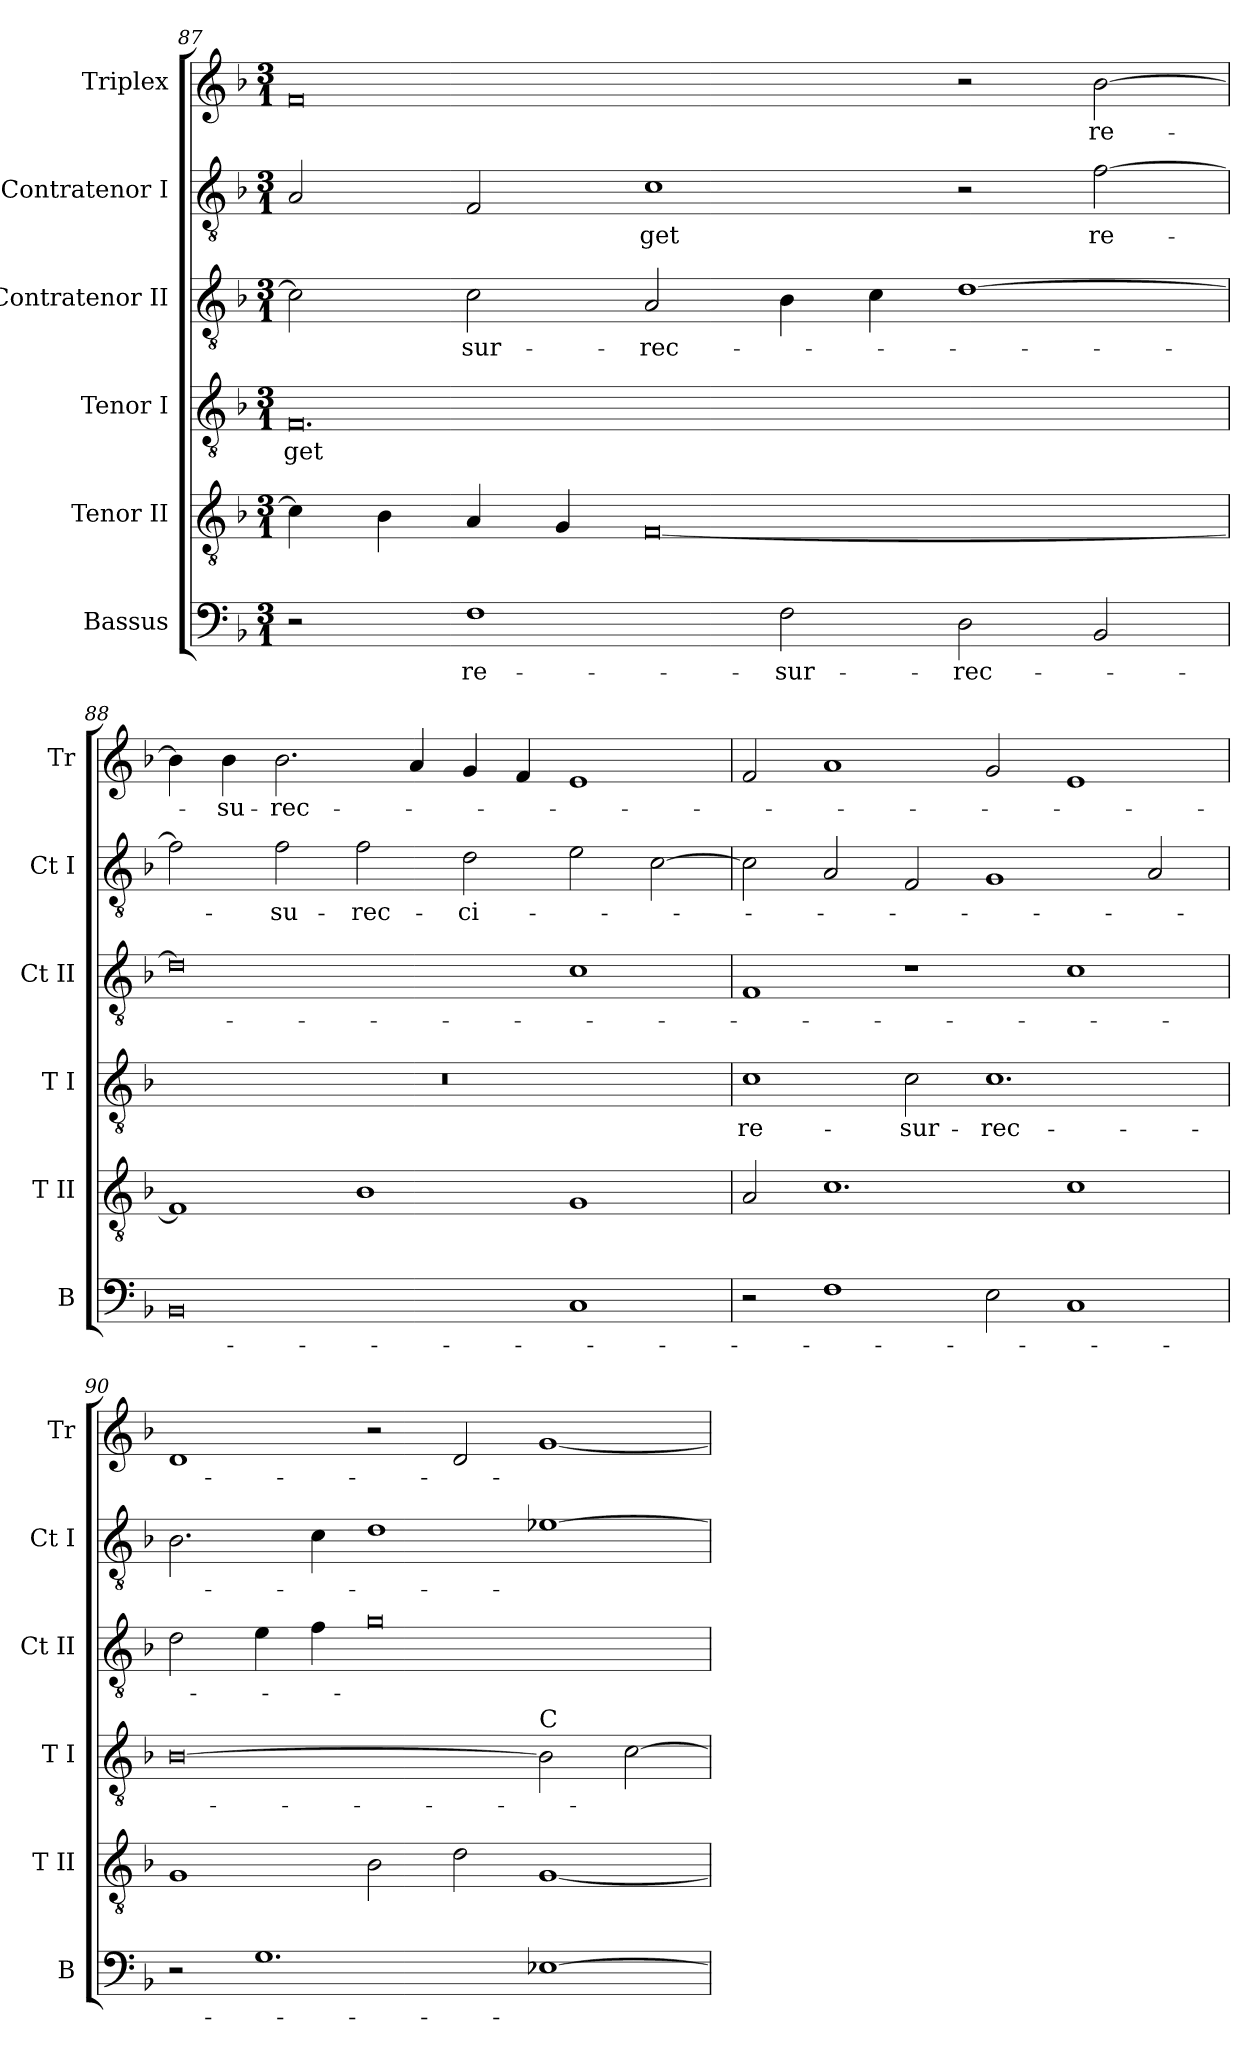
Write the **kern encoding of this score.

**kern	**text	**kern	**kern	**text	**kern	**text	**kern	**text	**kern	**text
*part6	*part6	*part5	*part4	*part4	*part3	*part3	*part2	*part2	*part1	*part1
*staff6	*staff6	*staff5	*staff4	*staff4	*staff3	*staff3	*staff2	*staff2	*staff1	*staff1
*I"Bassus	*	*I"Tenor II	*I"Tenor I	*	*I"Contratenor II	*	*I"Contratenor I	*	*I"Triplex	*
*I'B	*	*I'T II	*I'T I	*	*I'Ct II	*	*I'Ct I	*	*I'Tr	*
*clefF4	*	*clefGv2	*clefGv2	*	*clefGv2	*	*clefGv2	*	*clefG2	*
*	*	*ITrd7c12	*ITrd7c12	*	*ITrd7c12	*	*ITrd7c12	*	*	*
*k[b-]	*	*k[b-]	*k[b-]	*	*k[b-]	*	*k[b-]	*	*k[b-]	*
*F:	*	*F:	*F:	*	*F:	*	*F:	*	*F:	*
*M3/1	*	*M3/1	*M3/1	*	*M3/1	*	*M3/1	*	*M3/1	*
=87	=87	=87	=87	=87	=87	=87	=87	=87	=87	=87
!	!	!	!	!LO:LY:b:color=#000000	!	!	!	!	!	!
2r	.	4Ci\]	0.FFi	-get	2Ci\]	.	2AAi/	.	0fi	.
.	.	4BB-i\	.	.	.	.	.	.	.	.
!	!LO:LY:b:color=#000000	!	!	!	!	!	!	!	!	!
!	!	!	!	!	!	!LO:LY:b:color=#000000	!	!	!	!
1Fi	re-	4AAi/	.	.	2Ci\	-sur-	2FFi/	.	.	.
.	.	4GGi/	.	.	.	.	.	.	.	.
!	!	!	!	!	!	!LO:LY:b:color=#000000	!	!	!	!
!	!	!	!	!	!	!	!	!LO:LY:b:color=#000000	!	!
.	.	[<0FFi	.	.	2AAi/	-rec-	1Ci	-get	.	.
!	!LO:LY:b:color=#000000	!	!	!	!	!	!	!	!	!
2Fi\	-sur-	.	.	.	4BB-i\	.	.	.	.	.
.	.	.	.	.	4Ci\	.	.	.	.	.
!	!LO:LY:b:color=#000000	!	!	!	!	!	!	!	!	!
2Di\	-rec-	.	.	.	[>1Di	.	2r	.	2r	.
!	!	!	!	!	!	!	!	!LO:LY:b:color=#000000	!	!
!	!	!	!	!	!	!	!	!	!	!LO:LY:b:color=#000000
2BB-i/	.	.	.	.	.	.	[>2Fi\	re-	[>2b-i\	re-
=88`	=88`	=88`	=88`	=88`	=88`	=88`	=88`	=88`	=88`	=88`
!	!	!	!LO:N:vis=1	!	!	!	!	!	!	!
0BB-i	.	1FFi]	0.r	.	0Di]	.	2Fi\]	.	4b-i\]	.
!	!	!	!	!	!	!	!	!	!	!LO:LY:b:color=#000000
.	.	.	.	.	.	.	.	.	4b-i\	-su-
!	!	!	!	!	!	!	!	!LO:LY:b:color=#000000	!	!
!	!	!	!	!	!	!	!	!	!	!LO:LY:b:color=#000000
.	.	.	.	.	.	.	2Fi\	-su-	2.b-i\	-rec-
!	!	!	!	!	!	!	!	!LO:LY:b:color=#000000	!	!
.	.	1BB-i	.	.	.	.	2Fi\	-rec-	.	.
.	.	.	.	.	.	.	.	.	4ai/	.
!	!	!	!	!	!	!	!	!LO:LY:b:color=#000000	!	!
.	.	.	.	.	.	.	2Di\	-ci-	4gi/	.
.	.	.	.	.	.	.	.	.	4fi/	.
1Ci	.	1GGi	.	.	1Ci	.	2Ei\	.	1ei	.
.	.	.	.	.	.	.	[>2Ci\	.	.	.
!!LO:LB:g=z
=89`	=89`	=89`	=89`	=89`	=89`	=89`	=89`	=89`	=89`	=89`
!	!	!	!	!LO:LY:b:color=#000000	!	!	!	!	!	!
2r	.	2AAi/	1Ci	re-	1FFi	.	2Ci\]	.	2fi/	.
1Fi	.	1.Ci	.	.	.	.	2AAi/	.	1ai	.
!	!	!	!	!LO:LY:b:color=#000000	!	!	!	!	!	!
.	.	.	2Ci\	-sur-	1r	.	2FFi/	.	.	.
!	!	!	!	!LO:LY:b:color=#000000	!	!	!	!	!	!
2Ei\	.	.	1.Ci	-rec-	.	.	1GGi	.	2gi/	.
1Ci	.	1Ci	.	.	1Ci	.	.	.	1ei	.
.	.	.	.	.	.	.	2AAi/	.	.	.
=90`	=90`	=90`	=90`	=90`	=90`	=90`	=90`	=90`	=90`	=90`
2r	.	1GGi	[>0BB-i	.	2Di\	.	2.BB-i\	.	1di	.
1.Gi	.	.	.	.	4Ei\	.	.	.	.	.
.	.	.	.	.	4Fi\	.	4Ci\	.	.	.
.	.	2BB-i\	.	.	0Gi	.	1Di	.	2r	.
.	.	2Di\	.	.	.	.	.	.	2di/	.
!	!	!	!LO:TX:a:t=C	!	!	!	!	!	!	!
[>1E-Xi	.	[<1GGi	2BB-i\]	.	.	.	[>1E-Xi	.	[<1gi	.
.	.	.	[>2Ci\	.	.	.	.	.	.	.
=`	=`	=`	=`	=`	=`	=`	=`	=`	=`	=`
*-	*-	*-	*-	*-	*-	*-	*-	*-	*-	*-
